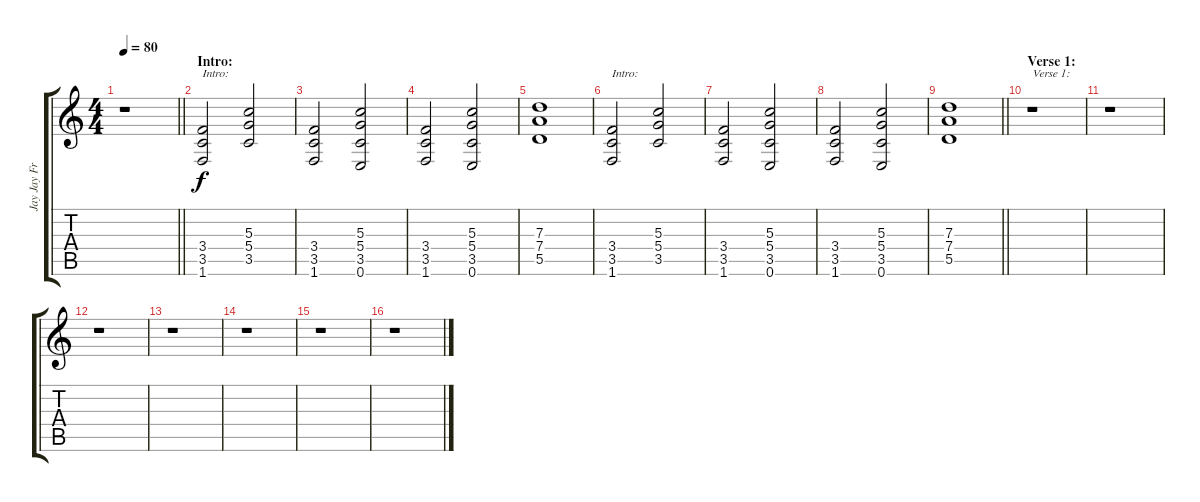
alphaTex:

\track ("Jay Jay French" "Jay Jay Fr") {instrument distortionguitar}
\staff {score tabs}
\tuning (E4 B3 G3 D3 A2 E2) {hide}
\ts (4 4)
\tempo 80
\clef g2
\barLineRight lightlight
\ks c
r.1{dy f instrument distortionguitar} |
\section ("" "Intro:")
(3.4 3.5 1.6).2{txt "Intro:"} (5.3 5.4 3.5).2 |
(3.4 3.5 1.6).2 (5.3 5.4 3.5 0.6).2 |
(3.4 3.5 1.6).2 (5.3 5.4 3.5 0.6).2 |
(7.3 7.4 5.5).1 |
(3.4 3.5 1.6).2{txt "Intro:"} (5.3 5.4 3.5).2 |
(3.4 3.5 1.6).2 (5.3 5.4 3.5 0.6).2 |
(3.4 3.5 1.6).2 (5.3 5.4 3.5 0.6).2 |
\barLineRight lightlight
(7.3 7.4 5.5).1 |
\section ("" "Verse 1:")
r.1{txt "Verse 1:"} |
r.1 |
r.1 |
r.1 |
r.1 |
r.1 |
r.1
